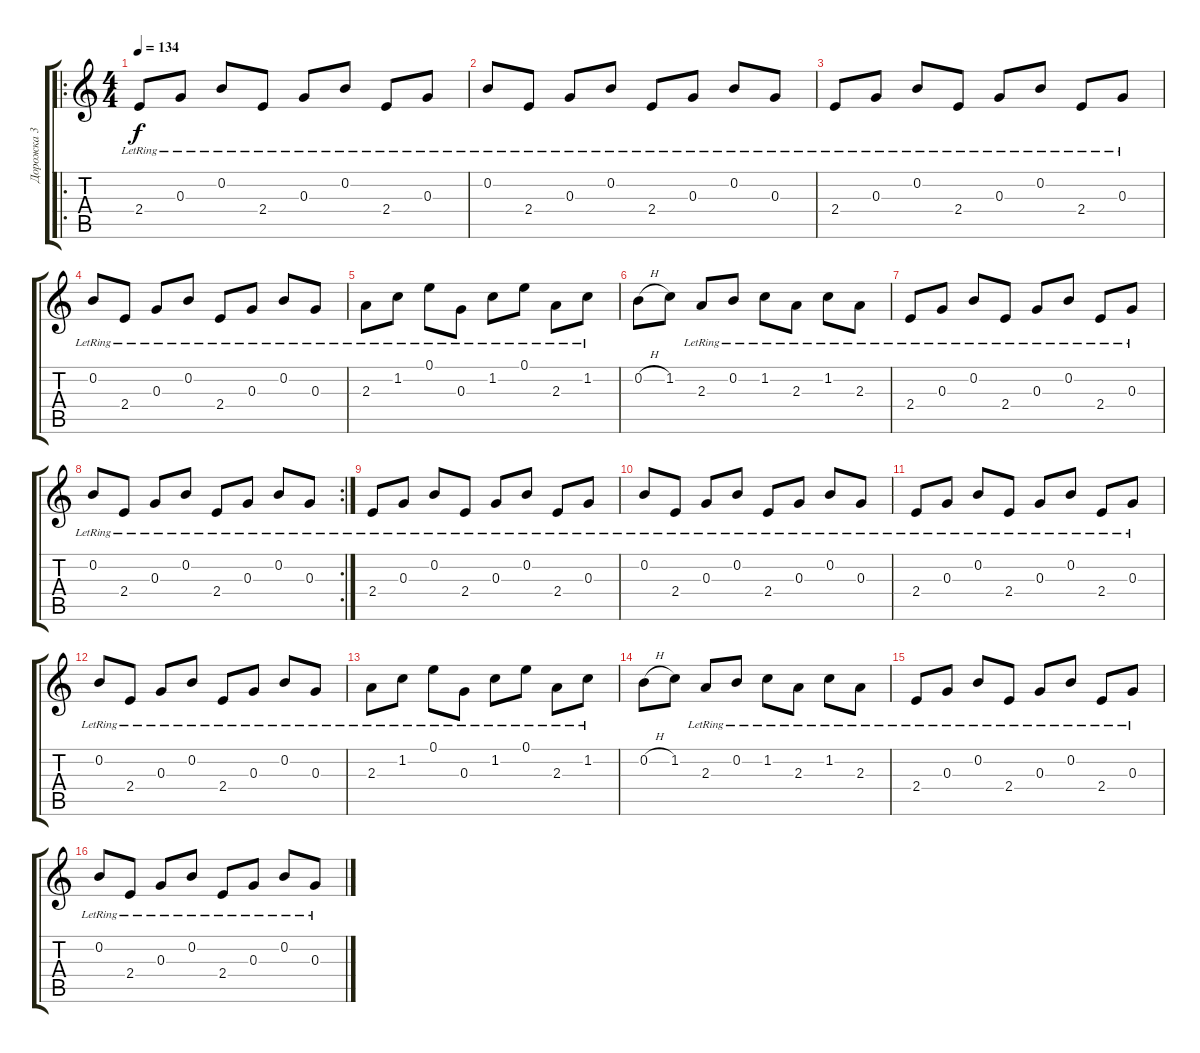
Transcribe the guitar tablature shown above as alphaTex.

\track ("Дорожка 3" "Дорожка 3") {instrument electricguitarclean}
\staff {score tabs}
\tuning (E4 B3 G3 D3 A2 E2) {hide}
\ro
\ts (4 4)
\tempo 134
\clef g2
\ks c
2.4{lr}.8{dy f volume 12 instrument electricguitarclean} 0.3{lr}.8 0.2{lr}.8 2.4{lr}.8 0.3{lr}.8 0.2{lr}.8 2.4{lr}.8 0.3{lr}.8 |
0.2{lr}.8 2.4{lr}.8 0.3{lr}.8 0.2{lr}.8 2.4{lr}.8 0.3{lr}.8 0.2{lr}.8 0.3{lr}.8 |
2.4{lr}.8 0.3{lr}.8 0.2{lr}.8 2.4{lr}.8 0.3{lr}.8 0.2{lr}.8 2.4{lr}.8 0.3{lr}.8 |
0.2{lr}.8 2.4{lr}.8 0.3{lr}.8 0.2{lr}.8 2.4{lr}.8 0.3{lr}.8 0.2{lr}.8 0.3{lr}.8 |
2.3{lr}.8 1.2{lr}.8 0.1{lr}.8 0.3{lr}.8 1.2{lr}.8 0.1{lr}.8 2.3{lr}.8 1.2{lr}.8 |
0.2{h}.8 1.2.8 2.3{lr}.8 0.2{lr}.8 1.2{lr}.8 2.3{lr}.8 1.2{lr}.8 2.3{lr}.8 |
2.4{lr}.8 0.3{lr}.8 0.2{lr}.8 2.4{lr}.8 0.3{lr}.8 0.2{lr}.8 2.4{lr}.8 0.3{lr}.8 |
\rc 2
0.2{lr}.8 2.4{lr}.8 0.3{lr}.8 0.2{lr}.8 2.4{lr}.8 0.3{lr}.8 0.2{lr}.8 0.3{lr}.8 |
2.4{lr}.8 0.3{lr}.8 0.2{lr}.8 2.4{lr}.8 0.3{lr}.8 0.2{lr}.8 2.4{lr}.8 0.3{lr}.8 |
0.2{lr}.8 2.4{lr}.8 0.3{lr}.8 0.2{lr}.8 2.4{lr}.8 0.3{lr}.8 0.2{lr}.8 0.3{lr}.8 |
2.4{lr}.8 0.3{lr}.8 0.2{lr}.8 2.4{lr}.8 0.3{lr}.8 0.2{lr}.8 2.4{lr}.8 0.3{lr}.8 |
0.2{lr}.8 2.4{lr}.8 0.3{lr}.8 0.2{lr}.8 2.4{lr}.8 0.3{lr}.8 0.2{lr}.8 0.3{lr}.8 |
2.3{lr}.8 1.2{lr}.8 0.1{lr}.8 0.3{lr}.8 1.2{lr}.8 0.1{lr}.8 2.3{lr}.8 1.2{lr}.8 |
0.2{h}.8 1.2.8 2.3{lr}.8 0.2{lr}.8 1.2{lr}.8 2.3{lr}.8 1.2{lr}.8 2.3{lr}.8 |
2.4{lr}.8 0.3{lr}.8 0.2{lr}.8 2.4{lr}.8 0.3{lr}.8 0.2{lr}.8 2.4{lr}.8 0.3{lr}.8 |
0.2{lr}.8 2.4{lr}.8 0.3{lr}.8 0.2{lr}.8 2.4{lr}.8 0.3{lr}.8 0.2{lr}.8 0.3{lr}.8
